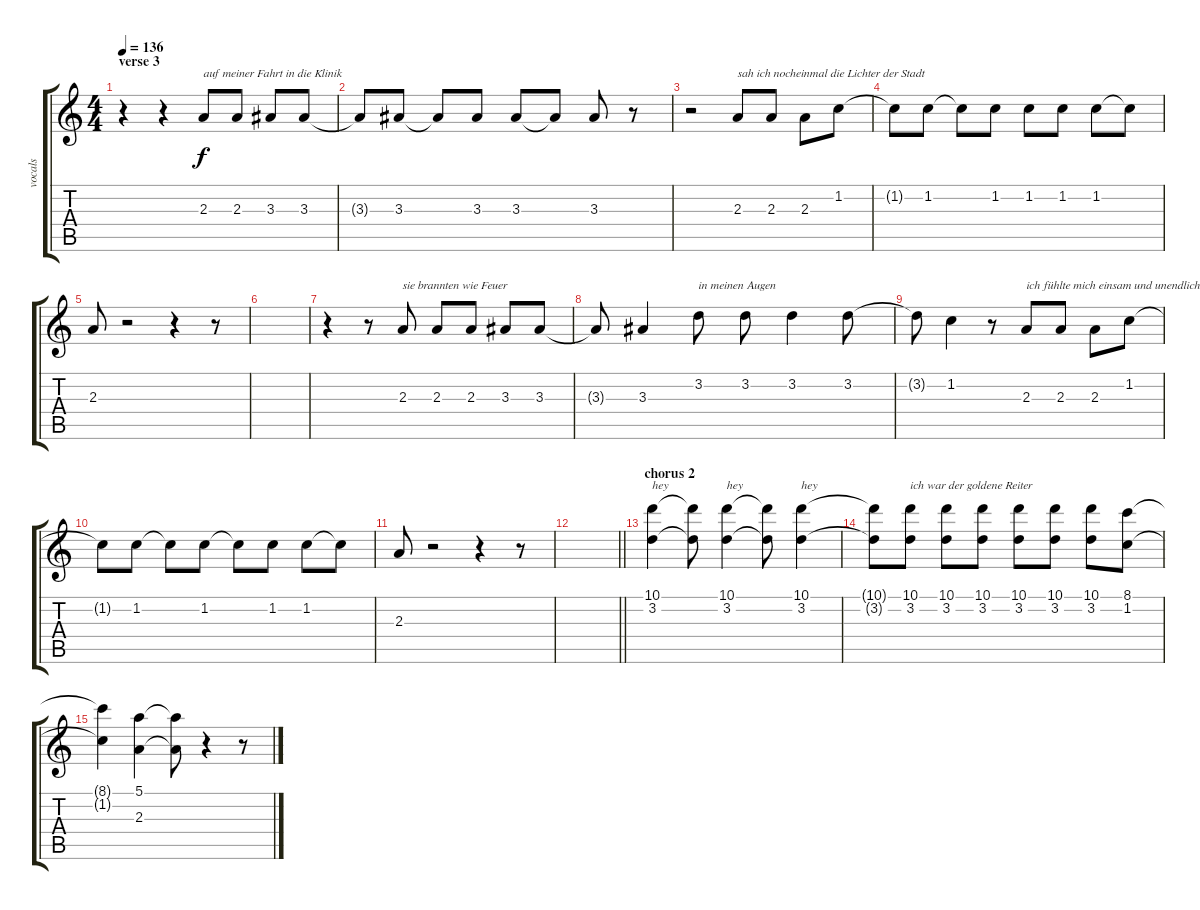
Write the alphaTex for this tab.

\track ("vocals" "vocals") {instrument electricguitarjazz}
\staff {score tabs}
\tuning (E4 B3 G3 D3 A2 E2) {hide}
\ts (4 4)
\section ("" "verse 3")
\tempo 136
\clef g2
\ks c
r.4{dy f} r.4 2.3.8{txt "auf meiner Fahrt in die Klinik"} 2.3.8 3.3.8 3.3.8 |
3.3{t}.8 3.3.8 3.3{t}.8 3.3.8 3.3.8 3.3{t}.8 3.3.8 r.8 |
r.2 2.3.8{txt "sah ich nocheinmal die Lichter der Stadt"} 2.3.8 2.3.8 1.2.8 |
1.2{t}.8 1.2.8 1.2{t}.8 1.2.8 1.2.8 1.2.8 1.2.8 1.2{t}.8 |
2.3.8 r.2 r.4 r.8 |
|
r.4 r.8 2.3.8{txt "sie brannten wie Feuer "} 2.3.8 2.3.8 3.3.8 3.3.8 |
3.3{t}.8 3.3.4 3.2.8{txt "in meinen Augen"} 3.2.8 3.2.4 3.2.8 |
3.2{t}.8 1.2.4 r.8 2.3.8{txt "ich fühlte mich einsam und unendlich schlapp"} 2.3.8 2.3.8 1.2.8 |
1.2{t}.8 1.2.8 1.2{t}.8 1.2.8 1.2{t}.8 1.2.8 1.2.8 1.2{t}.8 |
2.3.8 r.2 r.4 r.8 |
\barLineRight lightlight
|
\section ("" "chorus 2")
(10.1 3.2).4{txt "hey"} (10.1{t} 3.2{t}).8 (10.1 3.2).4{txt "hey"} (10.1{t} 3.2{t}).8 (10.1 3.2).4{txt "hey"} |
(10.1{t} 3.2{t}).8 (10.1 3.2).8{txt "ich war der goldene Reiter"} (10.1 3.2).8 (10.1 3.2).8 (10.1 3.2).8 (10.1 3.2).8 (10.1 3.2).8 (8.1 1.2).8 |
(8.1{t} 1.2{t}).4 (5.1 2.3).4 (5.1{t} 2.3{t}).8 r.4 r.8
